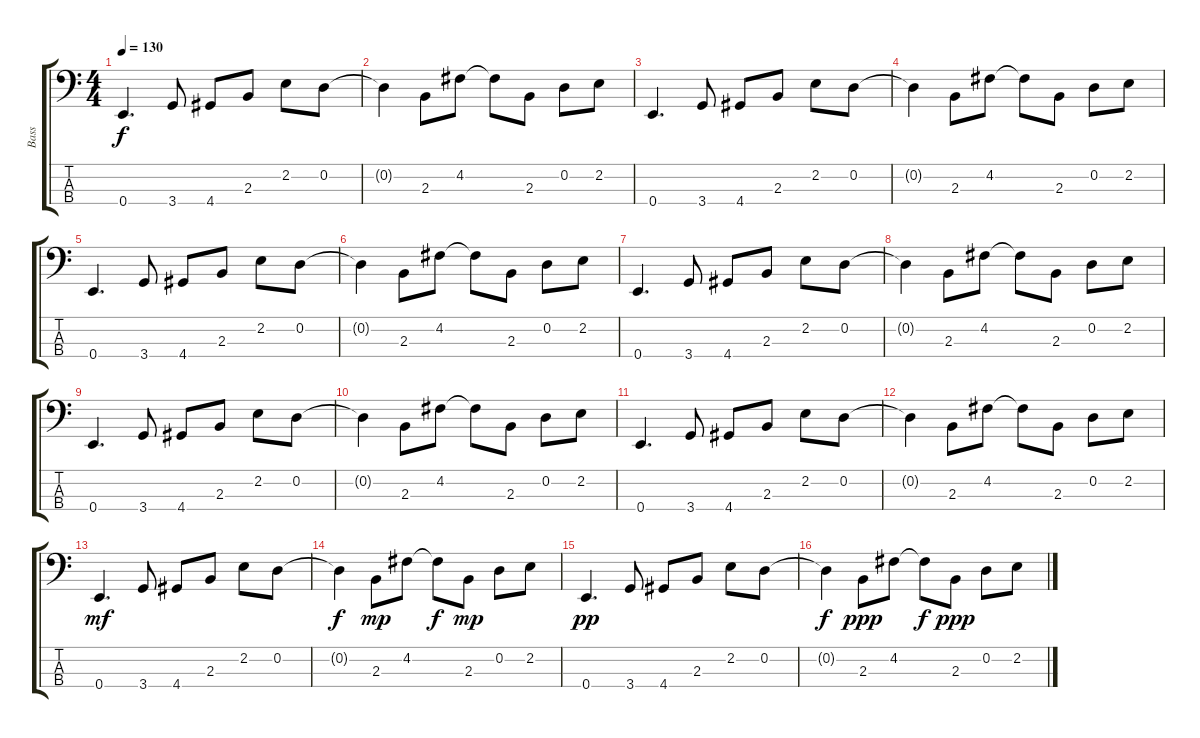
\track ("Bass" "Bass") {solo instrument acousticbass}
\staff {score tabs}
\tuning (G2 D2 A1 E1) {hide}
\ts (4 4)
\tempo 130
\clef f4
\ks c
0.4.4{d dy f} 3.4.8 4.4.8 2.3.8 2.2.8 0.2.8 |
0.2{t}.4 2.3.8 4.2.8 4.2{t}.8 2.3.8 0.2.8 2.2.8 |
0.4.4{d} 3.4.8 4.4.8 2.3.8 2.2.8 0.2.8 |
0.2{t}.4 2.3.8 4.2.8 4.2{t}.8 2.3.8 0.2.8 2.2.8 |
0.4.4{d} 3.4.8 4.4.8 2.3.8 2.2.8 0.2.8 |
0.2{t}.4 2.3.8 4.2.8 4.2{t}.8 2.3.8 0.2.8 2.2.8 |
0.4.4{d} 3.4.8 4.4.8 2.3.8 2.2.8 0.2.8 |
0.2{t}.4 2.3.8 4.2.8 4.2{t}.8 2.3.8 0.2.8 2.2.8 |
0.4.4{d} 3.4.8 4.4.8 2.3.8 2.2.8 0.2.8 |
0.2{t}.4 2.3.8 4.2.8 4.2{t}.8 2.3.8 0.2.8 2.2.8 |
0.4.4{d} 3.4.8 4.4.8 2.3.8 2.2.8 0.2.8 |
0.2{t}.4 2.3.8 4.2.8 4.2{t}.8 2.3.8 0.2.8 2.2.8 |
0.4.4{d dy mf} 3.4.8 4.4.8 2.3.8 2.2.8 0.2.8 |
0.2{t}.4{dy f} 2.3.8{dy mp} 4.2.8 4.2{t}.8{dy f} 2.3.8{dy mp} 0.2.8 2.2.8 |
0.4.4{d dy pp} 3.4.8 4.4.8 2.3.8 2.2.8 0.2.8 |
0.2{t}.4{dy f} 2.3.8{dy ppp} 4.2.8 4.2{t}.8{dy f} 2.3.8{dy ppp} 0.2.8 2.2.8
